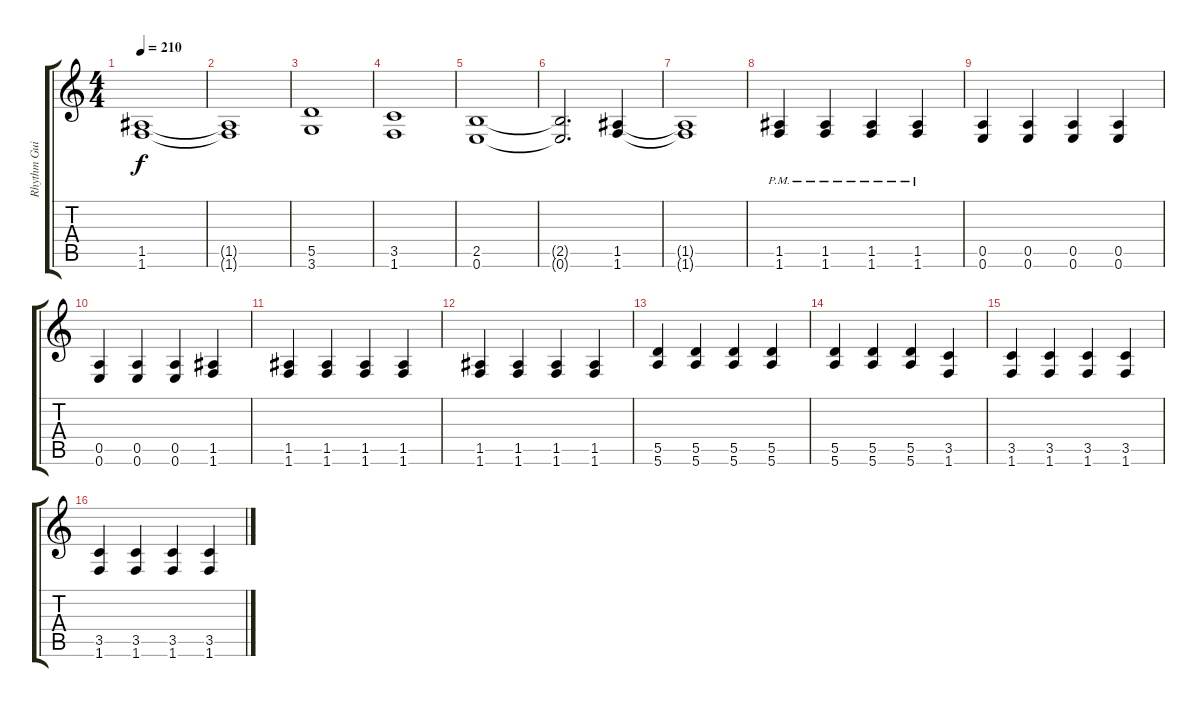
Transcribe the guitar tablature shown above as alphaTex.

\track ("Rhythm Guitar R" "Rhythm Gui") {instrument distortionguitar}
\staff {score tabs}
\tuning (E4 B3 G3 D3 A2 E2) {hide}
\ts (4 4)
\tempo 210
\clef g2
\ks c
(1.5 1.6).1{dy f} |
(1.5{t} 1.6{t}).1 |
(5.5 3.6).1 |
(3.5 1.6).1 |
(2.5 0.6).1 |
(2.5{t} 0.6{t}).2{d} (1.5 1.6).4 |
(1.5{t} 1.6{t}).1 |
(1.5{pm} 1.6{pm}).4 (1.5{pm} 1.6{pm}).4 (1.5{pm} 1.6{pm}).4 (1.5{pm} 1.6{pm}).4 |
(0.5 0.6).4 (0.5 0.6).4 (0.5 0.6).4 (0.5 0.6).4 |
(0.5 0.6).4 (0.5 0.6).4 (0.5 0.6).4 (1.5 1.6).4 |
(1.5 1.6).4 (1.5 1.6).4 (1.5 1.6).4 (1.5 1.6).4 |
(1.5 1.6).4 (1.5 1.6).4 (1.5 1.6).4 (1.5 1.6).4 |
(5.5 5.6).4 (5.5 5.6).4 (5.5 5.6).4 (5.5 5.6).4 |
(5.5 5.6).4 (5.5 5.6).4 (5.5 5.6).4 (3.5 1.6).4 |
(3.5 1.6).4 (3.5 1.6).4 (3.5 1.6).4 (3.5 1.6).4 |
(3.5 1.6).4 (3.5 1.6).4 (3.5 1.6).4 (3.5 1.6).4
